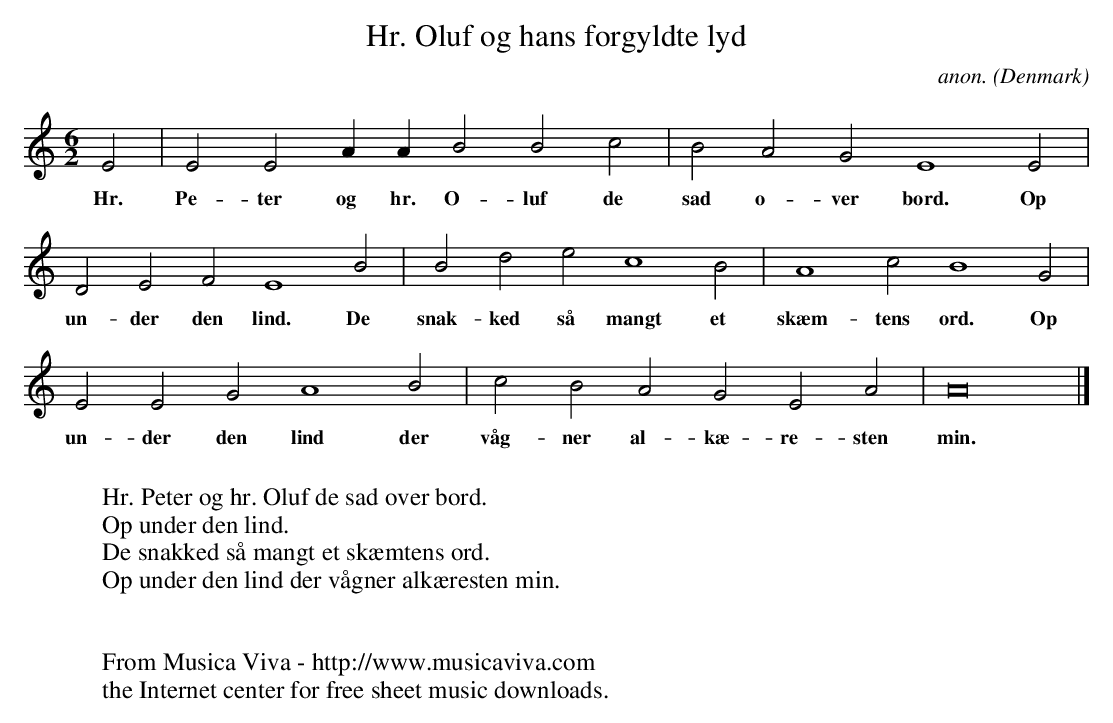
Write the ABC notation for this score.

X:1
T:Hr. Oluf og hans forgyldte lyd
C:anon.
O:Denmark
M:6/2 %org.: 6
L:1/2
K:Am
E|EEA/A/ BBc|BAG E2E|
w:Hr. Pe-ter og hr. O-luf de sad o-ver bord. Op
DEF E2B|Bde c2B|A2c B2G|
w:un-der den lind. De snak-ked s\aa mangt et sk\aem-tens ord. Op
EEG A2B|cBA GEA|A6|]
w:un-der den lind der v\aag-ner al-k\ae-re-sten min.
W:
W:Hr. Peter og hr. Oluf de sad over bord.
W:Op under den lind.
W:De snakked s\aa mangt et sk\aemtens ord.
W:Op under den lind der v\aagner alk\aeresten min.
W:
W:
W:  From Musica Viva - http://www.musicaviva.com
W:  the Internet center for free sheet music downloads.
